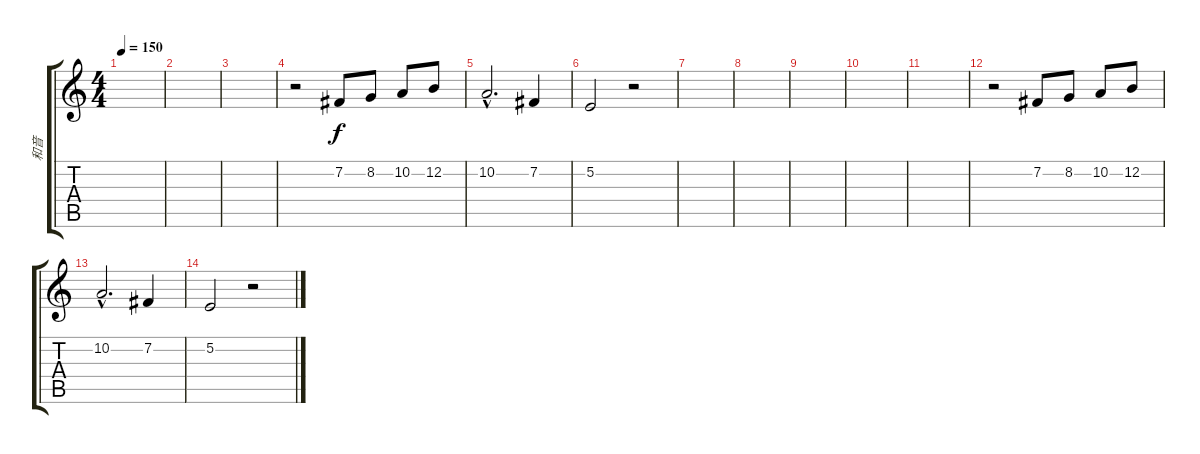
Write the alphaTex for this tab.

\track ("和音" "和音") {instrument churchorgan}
\staff {score tabs}
\tuning (E4 B3 G3 D3 A2 E2) {hide}
\ts (4 4)
\tempo 150
\clef g2
\ks c
|
|
|
r.2 7.2.8{dy f} 8.2.8 10.2.8 12.2.8 |
10.2{hac}.2{d} 7.2.4 |
5.2.2 r.2 |
|
|
|
|
|
r.2 7.2.8 8.2.8 10.2.8 12.2.8 |
10.2{hac}.2{d} 7.2.4 |
5.2.2 r.2
